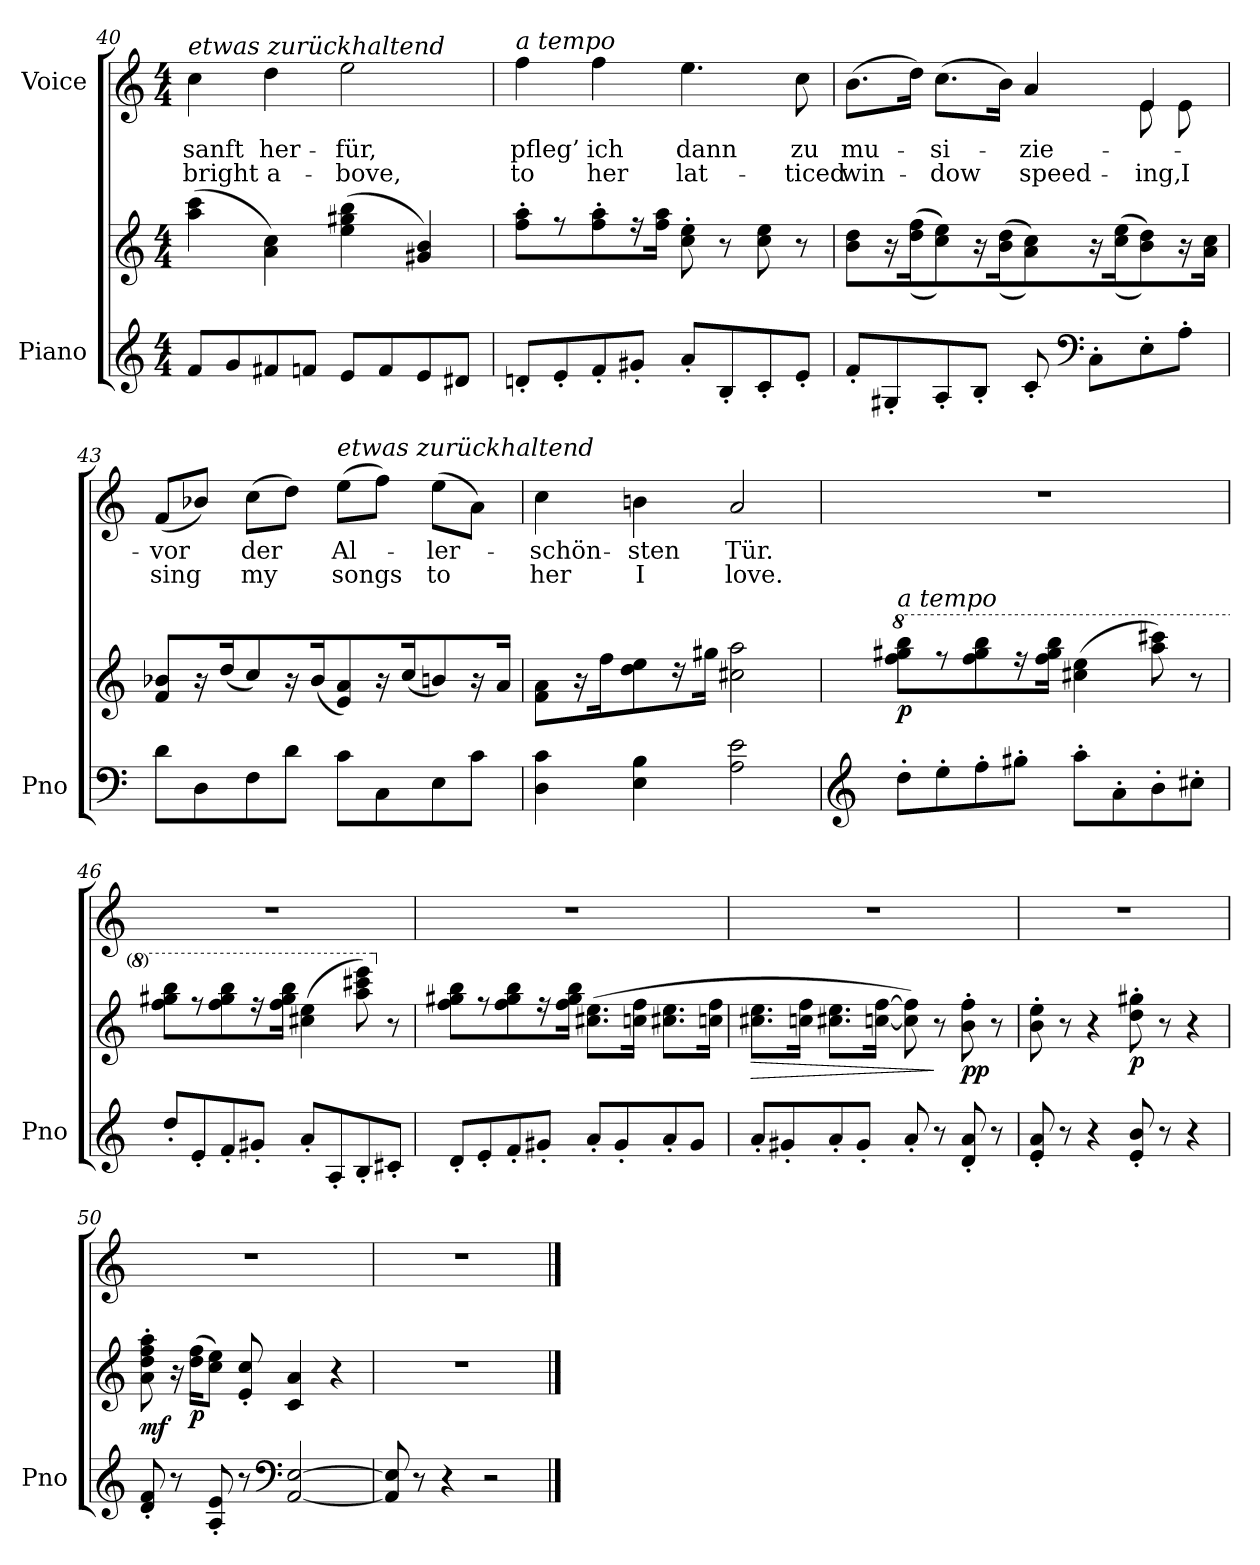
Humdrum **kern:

**kern	**kern	**dynam	**kern	**text	**text
*part2	*part2	*part2	*part1	*part1	*part1
*staff3	*staff2	*staff2/3	*staff1	*staff1	*staff1
*I"Piano	*	*	*I"Voice	*	*
*I'Pno	*	*	*	*	*
*clefG2	*clefG2	*	*clefG2	*	*
*k[]	*k[]	*	*k[]	*	*
*M4/4	*M4/4	*	*M4/4	*	*
=40	=40	=40	=40	=40	=40
!	!	!	!LO:TX:a:i:t=etwas zurückhaltend	!	!
8f/L	(4aa\ 4ccc\	.	4cc\	sanft	bright
8g/	.	.	.	.	.
8f#X/	4a\ 4cc\)	.	4dd\	her-	a-
8fn/J	.	.	.	.	.
8e/L	(4ee\ 4gg#X\ 4bb\	.	2ee\	-für,	-bove,
8f/	.	.	.	.	.
8e/	4g#X/ 4b/)	.	.	.	.
8d#X/J	.	.	.	.	.
=41	=41	=41	=41	=41	=41
!	!	!	!LO:TX:a:i:t=a tempo	!	!
8dn'/L	8ff\' 8aa\'	.	4ff\	pfleg’	to
8e'/	8r	.	.	.	.
8f'/	8ff\' 8aa\'L	.	4ff\	ich	her
8g#X'/J	16r	.	.	.	.
.	16ff\ 16aa\JJ	.	.	.	.
8a'/L	8cc\' 8ee\'	.	4.ee\	dann	lat-
8B'/	8r	.	.	.	.
8c'/	8cc\ 8ee\	.	.	.	.
8e'/J	8r	.	8cc\	zu	-ticed
=42	=42	=42	=42	=42	=42
*	*	*	*^	*	*
8f'/L	8b\ 8dd\L	.	(>8.b\L	2ryy	mu-	win-
8G#X'/	16r	.	.	.	.	.
.	((<16dd\ 16ff\JJ	.	16dd\Jk)	.	.	.
8A'/	8cc\ 8ee\L))	.	(>8.cc\L	.	-si-	-dow
8B'/J	16r	.	.	.	.	.
.	((<16b\ 16dd\JJ	.	16b\Jk)	.	.	.
8c'/	8a\ 8cc\L))	.	4a/	4ryy	-zie-	speed-
*clefF4	*	*	*	*	*	*
8C'\L	16r	.	.	.	.	.
.	((<16cc\ 16ee\JJ	.	.	.	.	.
8E'\	8b\ 8dd\L))	.	4e/	8e!\	.	ing,
8A'\J	16r	.	.	8e!\	.	I
.	16a\ 16cc\JJ	.	.	.	.	.
*	*	*	*v	*v	*	*
=43	=43	=43	=43	=43	=43
8d\L	8f/ 8b-X/L	.	(8f/L	vor	sing
8D\	16r	.	8b-X/J)	.	.
.	(16dd/JJ	.	.	.	.
8F\	8cc\L)	.	(8cc\L	der	my
8d\J	16r	.	8dd\J)	.	.
.	(16b-\JJ	.	.	.	.
!	!	!	!LO:TX:a:i:t=etwas zurückhaltend	!	!
8c\L	8e/ 8a/L)	.	(8ee\L	Al-	songs
8C\	16r	.	8ff\J)	.	.
.	(16cc/JJ	.	.	.	.
8E\	8bn/L)	.	(8ee\L	-ler-	to
8c\J	16r	.	8a\J)	.	.
.	16a/JJ	.	.	.	.
=44	=44	=44	=44	=44	=44
4D\ 4c\	8f\ 8a\L	.	4cc\	-schön-	her
.	16r	.	.	.	.
.	16ff\JJ	.	.	.	.
4E\ 4B\	8dd\ 8ee\L	.	4bn\	-sten	I
.	16r	.	.	.	.
.	16gg#X\JJ	.	.	.	.
2A\ 2e\	2cc#X\ 2aa\	.	2a/	Tür.	love.
=45	=45	=45	=45	=45	=45
*clefG2	*	*	*	*	*
*	*8va	*	*	*	*
!	!LO:TX:i:t=a tempo	!	!	!	!
!	!	!LO:DY:b	!	!	!
8dd'\L	8fff\ 8ggg#X\ 8bbb\	p	1r	.	.
8ee'\	8r	.	.	.	.
8ff'\	8fff\ 8ggg#\ 8bbb\L	.	.	.	.
8gg#X'\J	16r	.	.	.	.
.	16fff\ 16ggg#\ 16bbb\JJ	.	.	.	.
8aa'\L	(4ccc#X\ 4eee\	.	.	.	.
8a'\	.	.	.	.	.
8b'\	8aaa\ 8cccc#X\)	.	.	.	.
8cc#X'\J	8r	.	.	.	.
=46	=46	=46	=46	=46	=46
8dd'/L	8fff\ 8ggg#X\ 8bbb\	.	1r	.	.
8e'/	8r	.	.	.	.
8f'/	8fff\ 8ggg#\ 8bbb\L	.	.	.	.
8g#X'/J	16r	.	.	.	.
.	16fff\ 16ggg#\ 16bbb\JJ	.	.	.	.
8a'/L	(4ccc#X\ 4eee\	.	.	.	.
8A'/	.	.	.	.	.
8B'/	8aaa\ 8cccc#X\ 8eeee\)	.	.	.	.
*	*X8va	*	*	*	*
8c#X'/J	8r	.	.	.	.
=47	=47	=47	=47	=47	=47
8d'/L	8ff\ 8gg#X\ 8bb\	.	1r	.	.
8e'/	8r	.	.	.	.
8f'/	8ff\ 8gg#\ 8bb\L	.	.	.	.
8g#X'/J	16r	.	.	.	.
.	16ff\ 16gg#\ 16bb\JJ	.	.	.	.
8a'/L	(8.cc#X\ 8.ee\L	.	.	.	.
8g#'/	.	.	.	.	.
.	16ccn\ 16ff\Jk	.	.	.	.
8a'/	8.cc#X\ 8.ee\L	.	.	.	.
8g#/J	.	.	.	.	.
.	16ccn\ 16ff\Jk	.	.	.	.
=48	=48	=48	=48	=48	=48
!	!	!LO:HP:b	!	!	!
8a'/L	8.cc#X\ 8.ee\L	>	1r	.	.
8g#X'/	.	.	.	.	.
.	16ccn\ 16ff\Jk	.	.	.	.
8a'/	8.cc#X\ 8.ee\L	.	.	.	.
8g#'/J	.	.	.	.	.
.	[16ccn\ [16ff\Jk	.	.	.	.
8a'/	8cc\] 8ff\])	.	.	.	.
8r	8r	]	.	.	.
!	!	!LO:DY:b	!	!	!
8d/' 8a/'	8b\' 8ff\'	pp	.	.	.
8r	8r	.	.	.	.
=49	=49	=49	=49	=49	=49
8e/' 8a/'	8b\' 8ee\'	.	1r	.	.
8r	8r	.	.	.	.
4r	4r	.	.	.	.
!	!	!LO:DY:b	!	!	!
8e/' 8b/'	8dd\' 8gg#X\'	p	.	.	.
8r	8r	.	.	.	.
4r	4r	.	.	.	.
=50	=50	=50	=50	=50	=50
!	!	!LO:DY:b	!	!	!
8d/' 8f/'	8a\' 8dd\' 8ff\' 8aa\'	mf	1r	.	.
8r	16r	.	.	.	.
!	!	!LO:DY:b	!	!	!
.	(16dd\ 16ff\KL	p	.	.	.
8A/' 8e/'	8cc\ 8ee\J)	.	.	.	.
8r	8e/' 8cc/'	.	.	.	.
*clefF4	*	*	*	*	*
[2AA/ [2E/	4c/ 4a/	.	.	.	.
.	4r	.	.	.	.
=51	=51	=51	=51	=51	=51
8AA/] 8E/]	1r	.	1r	.	.
8r	.	.	.	.	.
4r	.	.	.	.	.
2r	.	.	.	.	.
==	==	==	==	==	==
*-	*-	*-	*-	*-	*-
